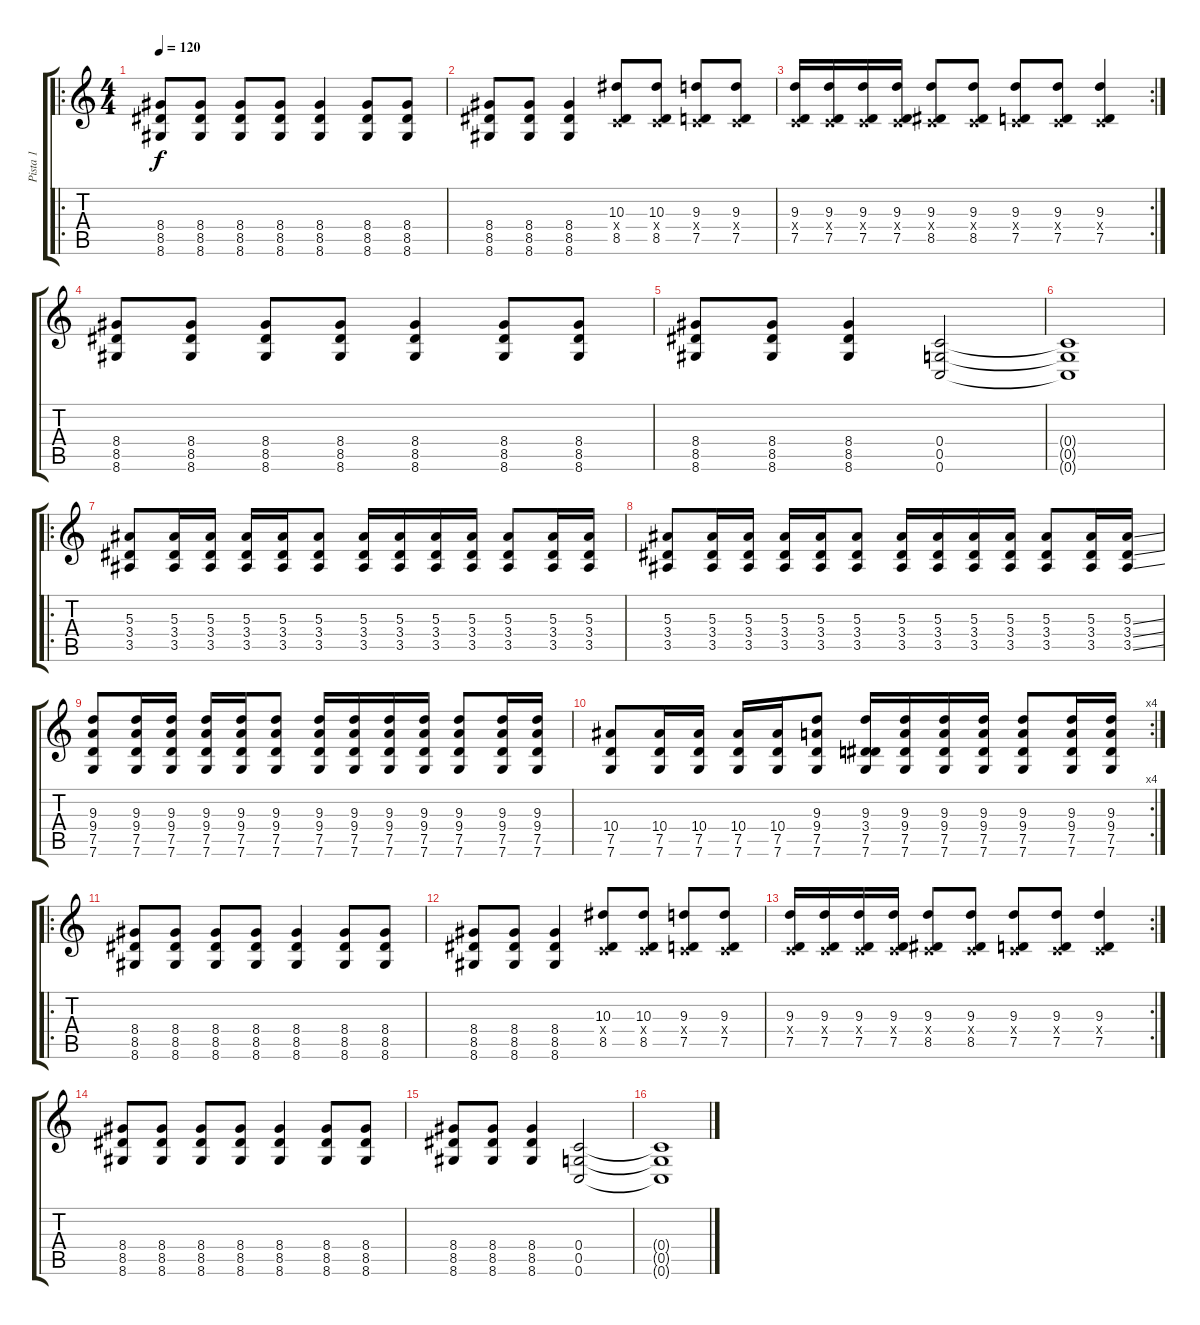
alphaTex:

\track ("Pista 1" "Pista 1") {instrument electricguitarclean}
\staff {score tabs}
\tuning (D4 A3 F3 C3 G2 C2) {hide}
\ro
\ts (4 4)
\tempo 120
\clef g2
\ks c
(8.4 8.5 8.6).8{dy f} (8.4 8.5 8.6).8 (8.4 8.5 8.6).8 (8.4 8.5 8.6).8 (8.4 8.5 8.6).4 (8.4 8.5 8.6).8 (8.4 8.5 8.6).8 |
(8.4 8.5 8.6).8 (8.4 8.5 8.6).8 (8.4 8.5 8.6).4 (10.3 0.4{x} 8.5).8 (10.3 0.4{x} 8.5).8 (9.3 0.4{x} 7.5).8 (9.3 0.4{x} 7.5).8 |
\rc 2
(9.3 0.4{x} 7.5).16 (9.3 0.4{x} 7.5).16 (9.3 0.4{x} 7.5).16 (9.3 0.4{x} 7.5).16 (9.3 0.4{x} 8.5).8 (9.3 0.4{x} 8.5).8 (9.3 0.4{x} 7.5).8 (9.3 0.4{x} 7.5).8 (9.3 0.4{x} 7.5).4 |
(8.4 8.5 8.6).8 (8.4 8.5 8.6).8 (8.4 8.5 8.6).8 (8.4 8.5 8.6).8 (8.4 8.5 8.6).4 (8.4 8.5 8.6).8 (8.4 8.5 8.6).8 |
(8.4 8.5 8.6).8 (8.4 8.5 8.6).8 (8.4 8.5 8.6).4 (0.4 0.5 0.6).2 |
(0.4{t} 0.5{t} 0.6{t}).1 |
\ro
(5.3 3.4 3.5).8{instrument acousticguitarnylon} (5.3 3.4 3.5).16 (5.3 3.4 3.5).16 (5.3 3.4 3.5).16 (5.3 3.4 3.5).16 (5.3 3.4 3.5).8 (5.3 3.4 3.5).16 (5.3 3.4 3.5).16 (5.3 3.4 3.5).16 (5.3 3.4 3.5).16 (5.3 3.4 3.5).8 (5.3 3.4 3.5).16 (5.3 3.4 3.5).16 |
(5.3 3.4 3.5).8 (5.3 3.4 3.5).16 (5.3 3.4 3.5).16 (5.3 3.4 3.5).16 (5.3 3.4 3.5).16 (5.3 3.4 3.5).8 (5.3 3.4 3.5).16 (5.3 3.4 3.5).16 (5.3 3.4 3.5).16 (5.3 3.4 3.5).16 (5.3 3.4 3.5).8 (5.3 3.4 3.5).16 (5.3{ss} 3.4{ss} 3.5{ss}).16 |
(9.3 9.4 7.5 7.6).8 (9.3 9.4 7.5 7.6).16 (9.3 9.4 7.5 7.6).16 (9.3 9.4 7.5 7.6).16 (9.3 9.4 7.5 7.6).16 (9.3 9.4 7.5 7.6).8 (9.3 9.4 7.5 7.6).16 (9.3 9.4 7.5 7.6).16 (9.3 9.4 7.5 7.6).16 (9.3 9.4 7.5 7.6).16 (9.3 9.4 7.5 7.6).8 (9.3 9.4 7.5 7.6).16 (9.3 9.4 7.5 7.6).16 |
\rc 4
(10.4 7.5 7.6).8 (10.4 7.5 7.6).16 (10.4 7.5 7.6).16 (10.4 7.5 7.6).16 (10.4 7.5 7.6).16 (9.3 9.4 7.5 7.6).8 (9.3 3.4 7.5 7.6).16 (9.3 9.4 7.5 7.6).16 (9.3 9.4 7.5 7.6).16 (9.3 9.4 7.5 7.6).16 (9.3 9.4 7.5 7.6).8 (9.3 9.4 7.5 7.6).16 (9.3 9.4 7.5 7.6).16 |
\ro
(8.4 8.5 8.6).8{instrument distortionguitar} (8.4 8.5 8.6).8 (8.4 8.5 8.6).8 (8.4 8.5 8.6).8 (8.4 8.5 8.6).4 (8.4 8.5 8.6).8 (8.4 8.5 8.6).8 |
(8.4 8.5 8.6).8 (8.4 8.5 8.6).8 (8.4 8.5 8.6).4 (10.3 0.4{x} 8.5).8 (10.3 0.4{x} 8.5).8 (9.3 0.4{x} 7.5).8 (9.3 0.4{x} 7.5).8 |
\rc 2
(9.3 0.4{x} 7.5).16 (9.3 0.4{x} 7.5).16 (9.3 0.4{x} 7.5).16 (9.3 0.4{x} 7.5).16 (9.3 0.4{x} 8.5).8 (9.3 0.4{x} 8.5).8 (9.3 0.4{x} 7.5).8 (9.3 0.4{x} 7.5).8 (9.3 0.4{x} 7.5).4 |
(8.4 8.5 8.6).8 (8.4 8.5 8.6).8 (8.4 8.5 8.6).8 (8.4 8.5 8.6).8 (8.4 8.5 8.6).4 (8.4 8.5 8.6).8 (8.4 8.5 8.6).8 |
(8.4 8.5 8.6).8 (8.4 8.5 8.6).8 (8.4 8.5 8.6).4 (0.4 0.5 0.6).2 |
(0.4{t} 0.5{t} 0.6{t}).1
